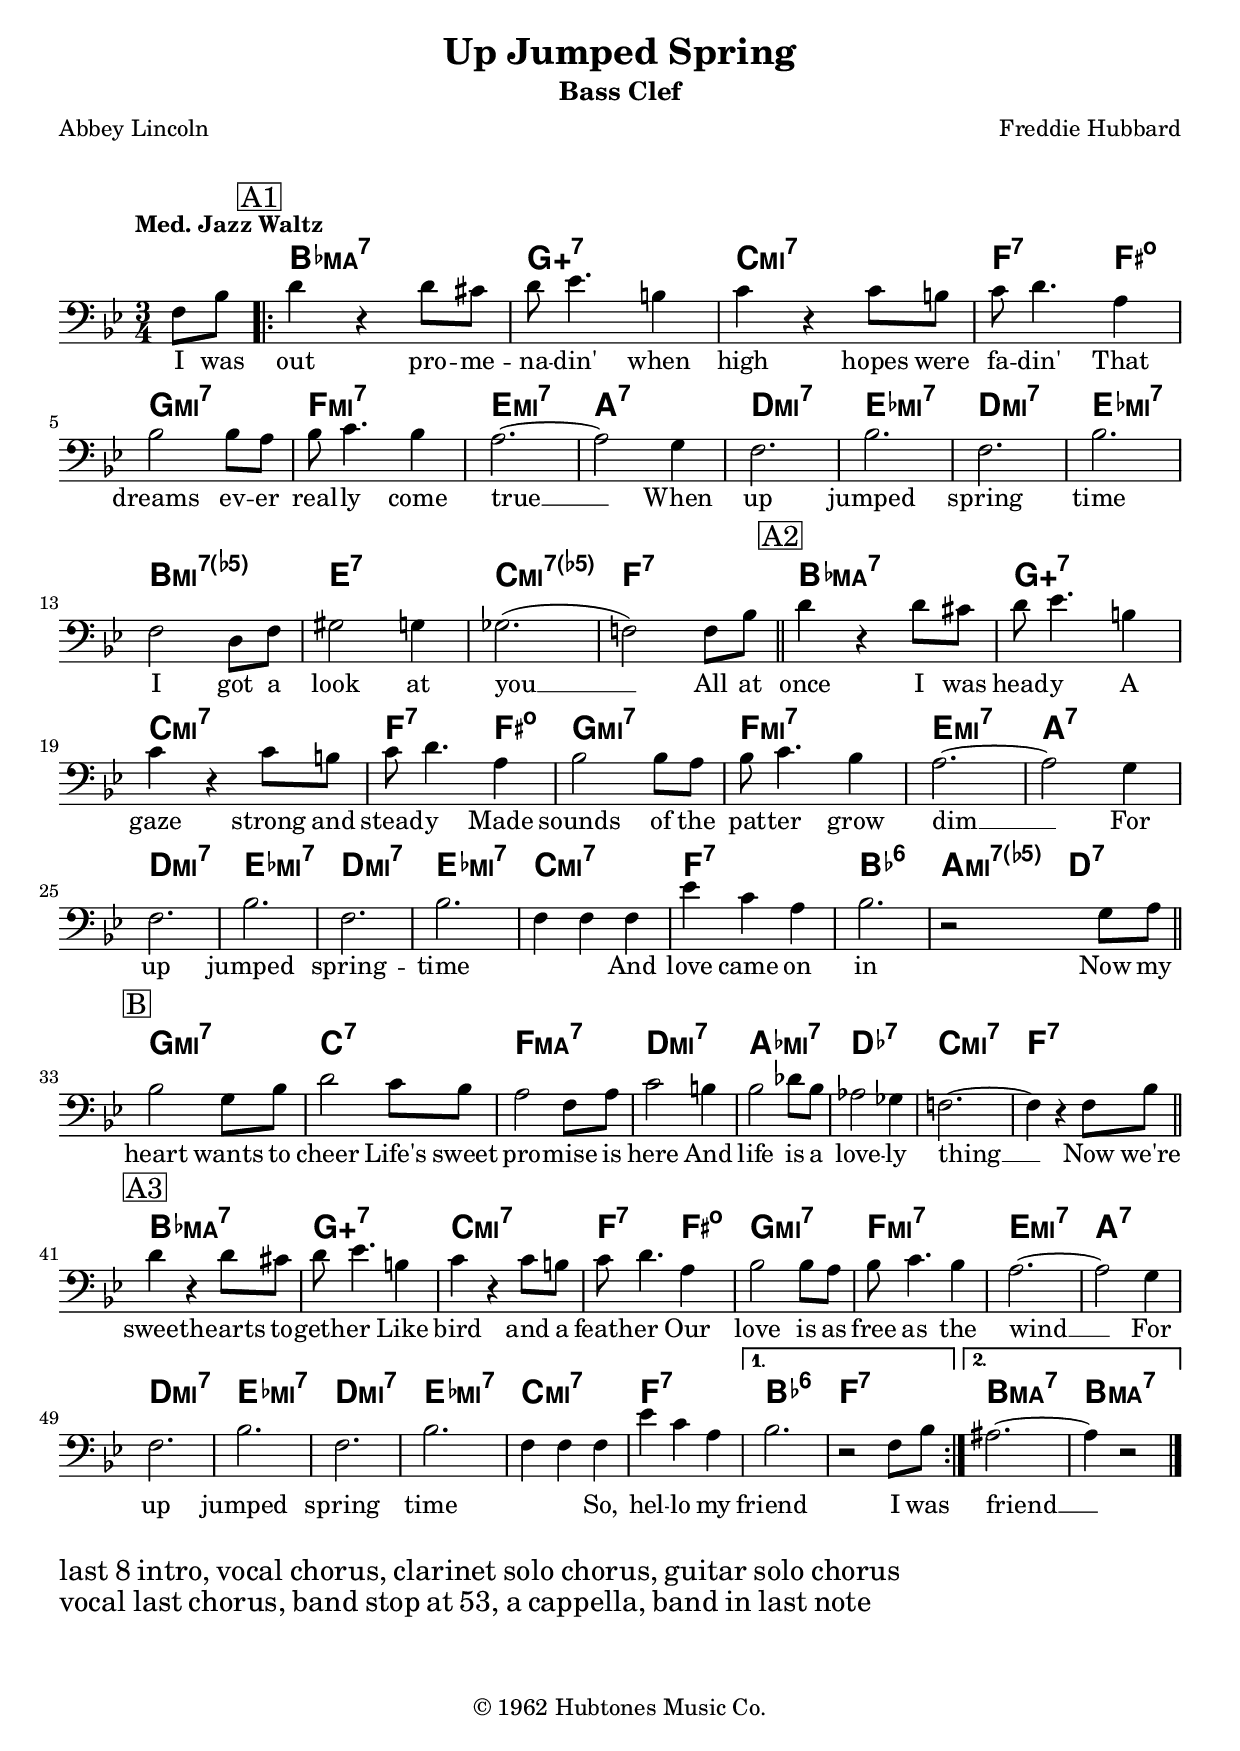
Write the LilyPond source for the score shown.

\version "2.24.0"

\include "english.ly"

instrument = "Bass Clef"
whatKey = bf,
whatClef = "bass"

%% -*- Mode: LilyPond -*-

\include "lead-sheets.ily"

\header {
  title = "Up Jumped Spring"
  subtitle = \instrument
  poet = "Abbey Lincoln"
  composer = "Freddie Hubbard"
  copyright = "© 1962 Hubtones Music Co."
}

refrainLyrics = \lyricmode {
I was out pro -- me -- na -- din'
when high hopes were fa -- din'
That dreams ev -- er real -- ly come true __
When up jumped spring time
I got a look at you __
All at once I was head -- y
A gaze strong and stead -- y
Made sounds of the pat -- ter grow dim __
For up jumped spring -- time \skip 1 \skip 1
And love came on in
Now my heart wants to cheer
Life's sweet pro -- mise is here
And life is a love -- ly thing __
Now we're sweet -- hearts to -- geth -- er
Like bird and a feath -- er
Our love is as free as the wind __
For up jumped spring time \skip 1 \skip 1
So, hel -- lo my friend
I was
friend __
}

refrainChords = \chordmode {
  s4
  
  bf2.:maj7 g2.:7.5+ c2.:m7 f2:7 fs4:dim7
  g2.:m7 f2.:m7 e2.:m7 a2.:7
  d2.:m7 ef2.:m7 d2.:m7 ef2.:m7
  
  b2.:m7.5- e2.:7 c2.:m7.5- f2.:7

  bf2.:maj7 g2.:7.5+ c2.:m7 f2:7 fs4:dim7
  g2.:m7 f2.:m7 e2.:m7 a2.:7
  d2.:m7 ef2.:m7 d2.:m7 ef2.:m7
  
  c2.:m7 f2.:7 bf2.:6 a4:m7.5- d2:7
  
  g2.:m7 c2.:7 f2.:maj7 d2.:m7
  af2.:m7 df2.:7 c2.:m7 f2.:7

  bf2.:maj7 g2.:7.5+ c2.:m7 f2:7 fs4:dim7
  g2.:m7 f2.:m7 e2.:m7 a2.:7
  d2.:m7 ef2.:m7 d2.:m7 ef2.:m7
  
  c2.:m7 f2.:7 bf2.:6 f2.:7
  
  b2.:maj7 b2.:maj7
}

refrainKey = bf

refrainMelody = \relative f' {
  \time 3/4
  \key \refrainKey \major
  \clef \whatClef
  \tempo "Med. Jazz Waltz"

  \partial 4 f8 bf8 |
  \bar ".|:"
  \repeat volta 2 {
  \mark \markup{ \box "A1" }
  
  d4 r4 d8 cs8 | d8 ef4. b4 | c4 r4 c8 b8 | c8 d4. a4 |
  \break
  bf2 bf8 a8 | bf8 c4. bf4 | a2.~ | a2 g4 |
  f2. | bf2. | f2. | bf2. |
  
  f2 d8 f8 | gs2 g4 | gf2.( | f!2) f8 bf8 |
  \bar "||"
  \mark \markup{ \box "A2" }

  d4 r4 d8 cs8 | d8 ef4. b4 | c4 r4 c8 b8 | c8 d4. a4 |
  bf2 bf8 a8 | bf8 c4. bf4 | a2.~ | a2 g4 |
  \break
  f2. | bf2. | f2. | bf2. |
  
  f4 f4 f4 | ef'4 c4 a4 | bf2. | r2 g8 a8 |
  \bar "||"
  \mark \markup{ \box "B" }

  bf2 g8 bf8 | d2 c8 bf8 | a2 f8 a8 | c2 b4 |
  bf2 df8 bf8 | af2 gf4 | f!2.~ | f4 r4 f8 bf8 |

  \mark \markup{ \box "A3" }
  \bar "||"
  d4 r4 d8 cs8 | d8 ef4. b4 | c4 r4 c8 b8 | c8 d4. a4 |
  bf2 bf8 a8 | bf8 c4. bf4 | a2.~ | a2 g4 |
  f2. | bf2. | f2. | bf2. |
  
  f4 f4 f4 | ef'4 c4 a4 |
  }
  \alternative {
  { bf2. | r2 f8 bf8 | }
  { as2.~ | as4 r2 | }
  }
  \bar "|."
}

\include "paper.ily"

\markup {
  % Leave a gap after the header
  \vspace #1
}

\include "refrain.ily"

performanceNotes =
\markup {
  \column {
    \line { \huge { last 8 intro, vocal chorus, clarinet solo chorus, guitar solo chorus } }
    \line { \huge { vocal last chorus, band stop at 53, a cappella, band in last note  } }
  }
}

\include "notes.ily"

